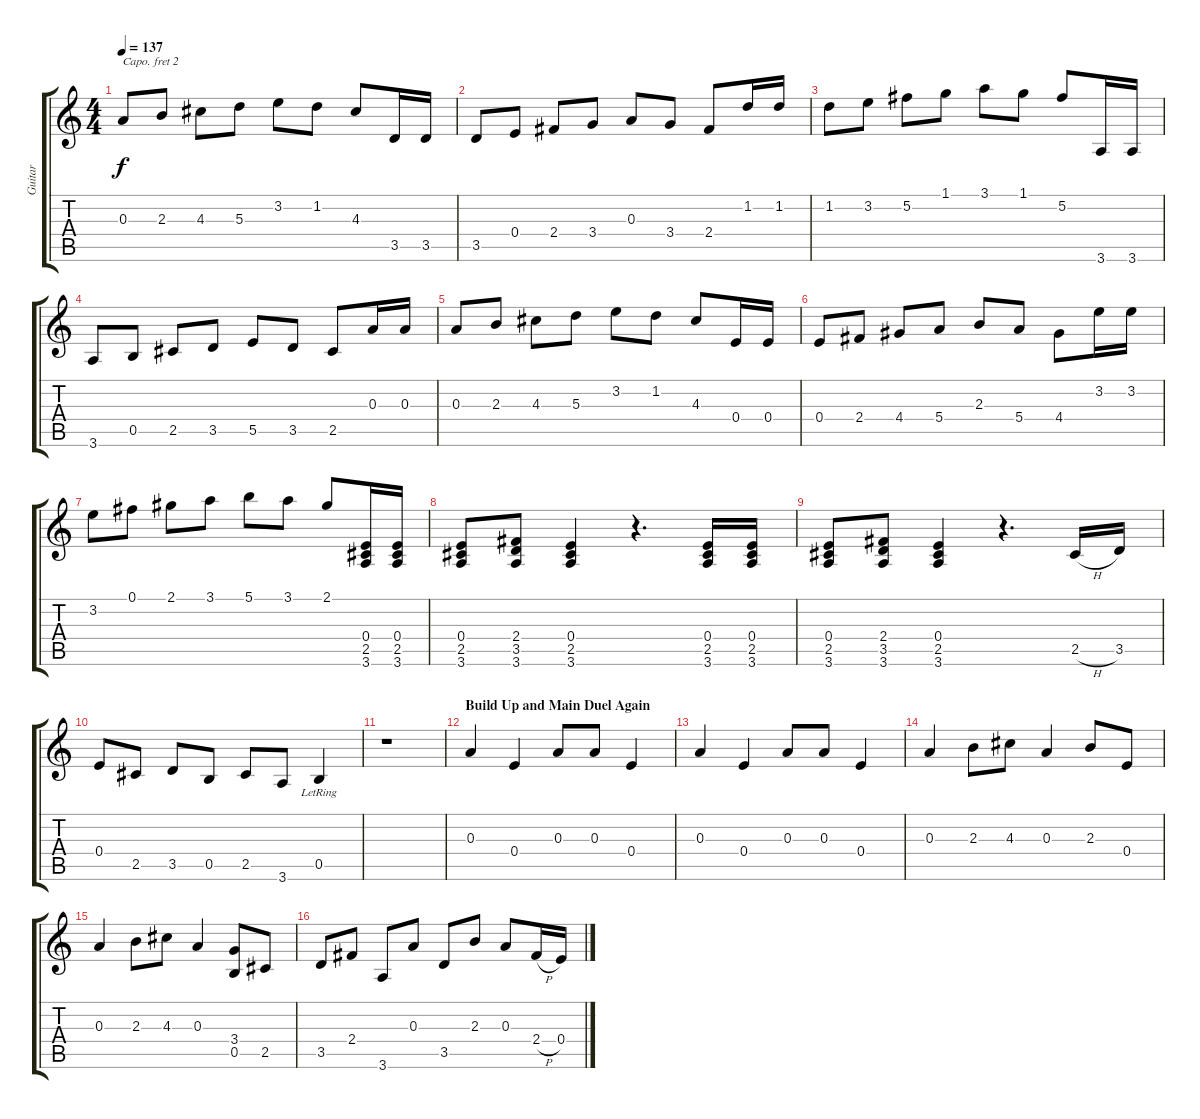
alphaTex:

\track ("Guitar " "Guitar ") {instrument acousticguitarsteel}
\staff {score tabs}
\capo 2
\tuning (E4 B3 G3 D3 A2 E2) {hide}
\ts (4 4)
\tempo 137
\clef g2
\ks c
0.3.8{dy f} 2.3.8 4.3.8 5.3.8 3.2.8 1.2.8 4.3.8 3.5.16 3.5.16 |
3.5.8 0.4.8 2.4.8 3.4.8 0.3.8 3.4.8 2.4.8 1.2.16 1.2.16 |
1.2.8 3.2.8 5.2.8 1.1.8 3.1.8 1.1.8 5.2.8 3.6.16 3.6.16 |
3.6.8 0.5.8 2.5.8 3.5.8 5.5.8 3.5.8 2.5.8 0.3.16 0.3.16 |
0.3.8 2.3.8 4.3.8 5.3.8 3.2.8 1.2.8 4.3.8 0.4.16 0.4.16 |
0.4.8 2.4.8 4.4.8 5.4.8 2.3.8 5.4.8 4.4.8 3.2.16 3.2.16 |
3.2.8 0.1.8 2.1.8 3.1.8 5.1.8 3.1.8 2.1.8 (0.4 2.5 3.6).16 (0.4 2.5 3.6).16 |
(0.4 2.5 3.6).8 (2.4 3.5 3.6).8 (0.4 2.5 3.6).4 r.4{d} (0.4 2.5 3.6).16 (0.4 2.5 3.6).16 |
(0.4 2.5 3.6).8 (2.4 3.5 3.6).8 (0.4 2.5 3.6).4 r.4{d} 2.5{h}.16 3.5.16 |
0.4.8 2.5.8 3.5.8 0.5.8 2.5.8 3.6.8 0.5{lr}.4 |
r.1 |
\section ("" "Build Up and Main Duel Again")
0.3.4 0.4.4 0.3.8 0.3.8 0.4.4 |
0.3.4 0.4.4 0.3.8 0.3.8 0.4.4 |
0.3.4 2.3.8 4.3.8 0.3.4 2.3.8 0.4.8 |
0.3.4 2.3.8 4.3.8 0.3.4 (3.4 0.5).8 2.5.8 |
3.5.8 2.4.8 3.6.8 0.3.8 3.5.8 2.3.8 0.3.8 2.4{h}.16 0.4.16
